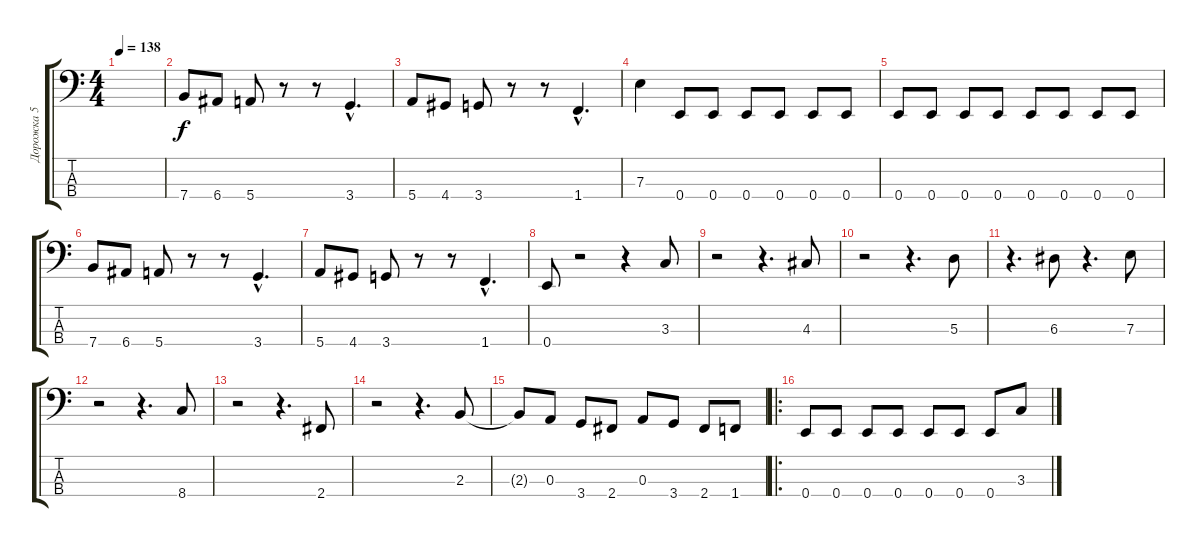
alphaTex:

\track ("Дорожка 5" "Дорожка 5") {instrument electricbassfinger}
\staff {score tabs}
\tuning (G2 D2 A1 E1) {hide}
\ts (4 4)
\tempo 138
\clef f4
\ks c
|
7.4.8 6.4.8 5.4.8 r.8 r.8 3.4{hac}.4{d} |
5.4.8 4.4.8 3.4.8 r.8 r.8 1.4{hac}.4{d} |
7.3.4 0.4.8 0.4.8 0.4.8 0.4.8 0.4.8 0.4.8 |
0.4.8 0.4.8 0.4.8 0.4.8 0.4.8 0.4.8 0.4.8 0.4.8 |
7.4.8 6.4.8 5.4.8 r.8 r.8 3.4{hac}.4{d} |
5.4.8 4.4.8 3.4.8 r.8 r.8 1.4{hac}.4{d} |
0.4.8 r.2 r.4 3.3.8 |
r.2 r.4{d} 4.3.8 |
r.2 r.4{d} 5.3.8 |
r.4{d} 6.3.8 r.4{d} 7.3.8 |
r.2 r.4{d} 8.4.8 |
r.2 r.4{d} 2.4.8 |
r.2 r.4{d} 2.3.8 |
2.3{t}.8 0.3.8 3.4.8 2.4.8 0.3.8 3.4.8 2.4.8 1.4.8 |
\ro
0.4.8 0.4.8 0.4.8 0.4.8 0.4.8 0.4.8 0.4.8 3.3.8
